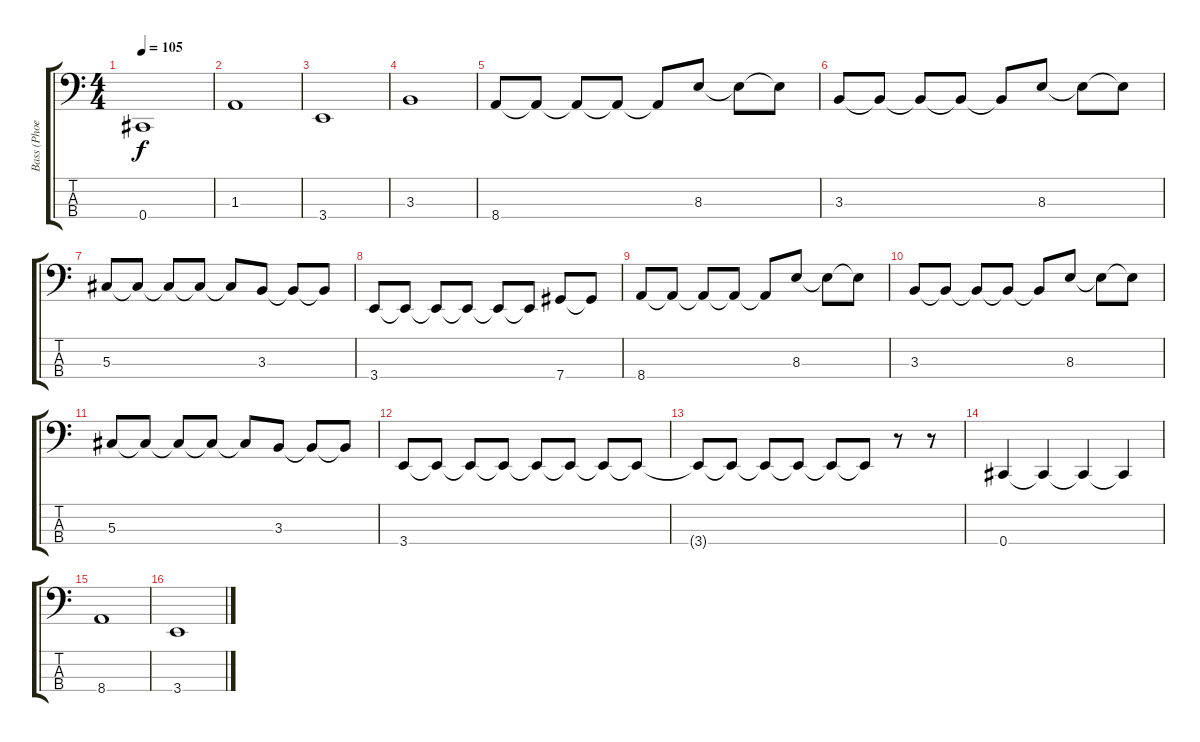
\track ("Bass (Phoenix)" "Bass (Phoe") {instrument electricbassfinger}
\staff {score tabs}
\tuning (Gb2 Db2 Ab1 Db1) {hide}
\ts (4 4)
\tempo 105
\clef f4
\ks c
0.4.1{dy f} |
1.3.1 |
3.4.1 |
3.3.1 |
8.4.8 8.4{t}.8 8.4{t}.8 8.4{t}.8 8.4{t}.8 8.3.8 8.3{t}.8 8.3{t}.8 |
3.3.8 3.3{t}.8 3.3{t}.8 3.3{t}.8 3.3{t}.8 8.3.8 8.3{t}.8 8.3{t}.8 |
5.3.8 5.3{t}.8 5.3{t}.8 5.3{t}.8 5.3{t}.8 3.3.8 3.3{t}.8 3.3{t}.8 |
3.4.8 3.4{t}.8 3.4{t}.8 3.4{t}.8 3.4{t}.8 3.4{t}.8 7.4.8 7.4{t}.8 |
8.4.8 8.4{t}.8 8.4{t}.8 8.4{t}.8 8.4{t}.8 8.3.8 8.3{t}.8 8.3{t}.8 |
3.3.8 3.3{t}.8 3.3{t}.8 3.3{t}.8 3.3{t}.8 8.3.8 8.3{t}.8 8.3{t}.8 |
5.3.8 5.3{t}.8 5.3{t}.8 5.3{t}.8 5.3{t}.8 3.3.8 3.3{t}.8 3.3{t}.8 |
3.4.8 3.4{t}.8 3.4{t}.8 3.4{t}.8 3.4{t}.8 3.4{t}.8 3.4{t}.8 3.4{t}.8 |
3.4{t}.8 3.4{t}.8 3.4{t}.8 3.4{t}.8 3.4{t}.8 3.4{t}.8 r.8 r.8 |
0.4.4 0.4{t}.4 0.4{t}.4 0.4{t}.4 |
8.4.1 |
3.4.1
